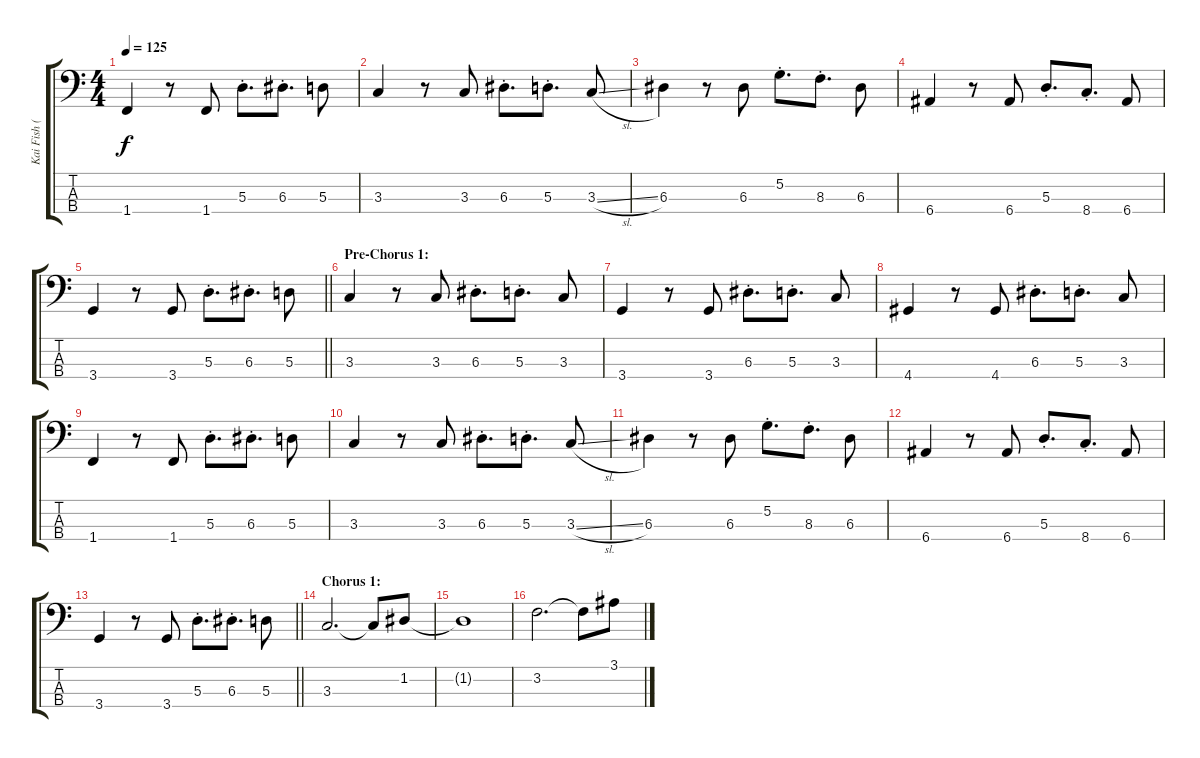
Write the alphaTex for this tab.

\track ("Kai Fish (Bass)" "Kai Fish (") {instrument electricbasspick}
\staff {score tabs}
\tuning (G2 D2 A1 E1) {hide}
\ts (4 4)
\tempo 125
\clef f4
\ks c
1.4.4{dy f} r.8 1.4.8 5.3{st}.8{d} 6.3{st}.8{d} 5.3.8 |
3.3.4 r.8 3.3.8 6.3{st}.8{d} 5.3{st}.8{d} 3.3{sl}.8 |
6.3.4 r.8 6.3.8 5.2{st}.8{d} 8.3{st}.8{d} 6.3.8 |
6.4.4 r.8 6.4.8 5.3{st}.8{d} 8.4{st}.8{d} 6.4.8 |
\barLineRight lightlight
3.4.4 r.8 3.4.8 5.3{st}.8{d} 6.3{st}.8{d} 5.3.8 |
\section ("" "Pre-Chorus 1:")
3.3.4 r.8 3.3.8 6.3{st}.8{d} 5.3{st}.8{d} 3.3.8 |
3.4.4 r.8 3.4.8 6.3{st}.8{d} 5.3{st}.8{d} 3.3.8 |
4.4.4 r.8 4.4.8 6.3{st}.8{d} 5.3{st}.8{d} 3.3.8 |
1.4.4 r.8 1.4.8 5.3{st}.8{d} 6.3{st}.8{d} 5.3.8 |
3.3.4 r.8 3.3.8 6.3{st}.8{d} 5.3{st}.8{d} 3.3{sl}.8 |
6.3.4 r.8 6.3.8 5.2{st}.8{d} 8.3{st}.8{d} 6.3.8 |
6.4.4 r.8 6.4.8 5.3{st}.8{d} 8.4{st}.8{d} 6.4.8 |
\barLineRight lightlight
3.4.4 r.8 3.4.8 5.3{st}.8{d} 6.3{st}.8{d} 5.3.8 |
\section ("" "Chorus 1:")
3.3.2{d} 3.3{t}.8 1.2.8 |
1.2{t}.1 |
3.2.2{d} 3.2{t}.8 3.1.8
